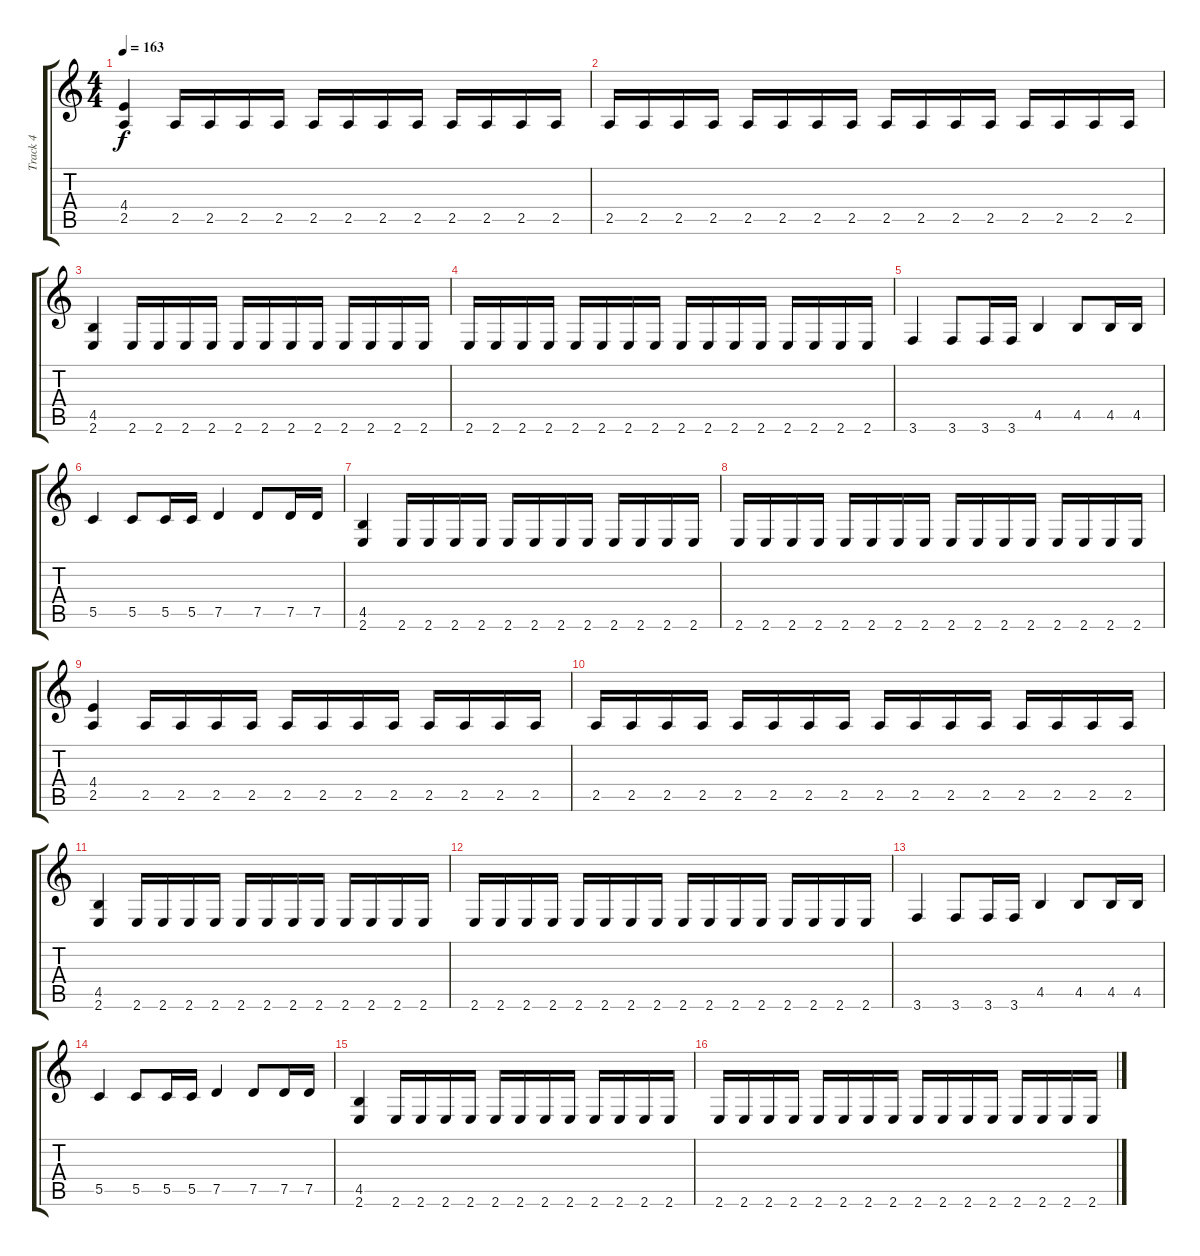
\track ("Track 4" "Track 4") {instrument distortionguitar}
\staff {score tabs}
\tuning (D4 A3 F3 C3 G2 D2) {hide}
\ts (4 4)
\tempo 163
\clef g2
\ks c
(4.4 2.5).4{dy f instrument distortionguitar} 2.5.16 2.5.16 2.5.16 2.5.16 2.5.16 2.5.16 2.5.16 2.5.16 2.5.16 2.5.16 2.5.16 2.5.16 |
2.5.16 2.5.16 2.5.16 2.5.16 2.5.16 2.5.16 2.5.16 2.5.16 2.5.16 2.5.16 2.5.16 2.5.16 2.5.16 2.5.16 2.5.16 2.5.16 |
(4.5 2.6).4 2.6.16 2.6.16 2.6.16 2.6.16 2.6.16 2.6.16 2.6.16 2.6.16 2.6.16 2.6.16 2.6.16 2.6.16 |
2.6.16 2.6.16 2.6.16 2.6.16 2.6.16 2.6.16 2.6.16 2.6.16 2.6.16 2.6.16 2.6.16 2.6.16 2.6.16 2.6.16 2.6.16 2.6.16 |
3.6.4 3.6.8 3.6.16 3.6.16 4.5.4 4.5.8 4.5.16 4.5.16 |
5.5.4 5.5.8 5.5.16 5.5.16 7.5.4 7.5.8 7.5.16 7.5.16 |
(4.5 2.6).4 2.6.16 2.6.16 2.6.16 2.6.16 2.6.16 2.6.16 2.6.16 2.6.16 2.6.16 2.6.16 2.6.16 2.6.16 |
2.6.16 2.6.16 2.6.16 2.6.16 2.6.16 2.6.16 2.6.16 2.6.16 2.6.16 2.6.16 2.6.16 2.6.16 2.6.16 2.6.16 2.6.16 2.6.16 |
(4.4 2.5).4 2.5.16 2.5.16 2.5.16 2.5.16 2.5.16 2.5.16 2.5.16 2.5.16 2.5.16 2.5.16 2.5.16 2.5.16 |
2.5.16 2.5.16 2.5.16 2.5.16 2.5.16 2.5.16 2.5.16 2.5.16 2.5.16 2.5.16 2.5.16 2.5.16 2.5.16 2.5.16 2.5.16 2.5.16 |
(4.5 2.6).4 2.6.16 2.6.16 2.6.16 2.6.16 2.6.16 2.6.16 2.6.16 2.6.16 2.6.16 2.6.16 2.6.16 2.6.16 |
2.6.16 2.6.16 2.6.16 2.6.16 2.6.16 2.6.16 2.6.16 2.6.16 2.6.16 2.6.16 2.6.16 2.6.16 2.6.16 2.6.16 2.6.16 2.6.16 |
3.6.4 3.6.8 3.6.16 3.6.16 4.5.4 4.5.8 4.5.16 4.5.16 |
5.5.4 5.5.8 5.5.16 5.5.16 7.5.4 7.5.8 7.5.16 7.5.16 |
(4.5 2.6).4 2.6.16 2.6.16 2.6.16 2.6.16 2.6.16 2.6.16 2.6.16 2.6.16 2.6.16 2.6.16 2.6.16 2.6.16 |
2.6.16 2.6.16 2.6.16 2.6.16 2.6.16 2.6.16 2.6.16 2.6.16 2.6.16 2.6.16 2.6.16 2.6.16 2.6.16 2.6.16 2.6.16 2.6.16
